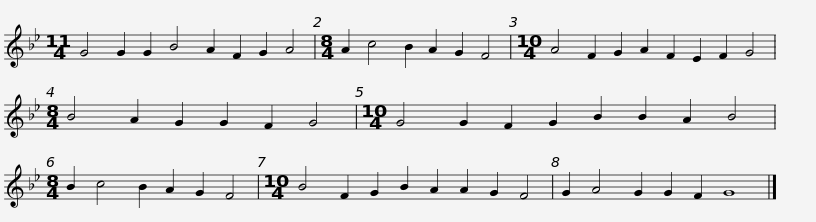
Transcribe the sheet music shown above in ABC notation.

X:1
L:1/8
M:11/4
I:linebreak $
K:Bb
V:1 treble
V:1
 G4 G2 G2 B4 A2 F2 G2 A4 |[M:8/4] A2 c4 B2 A2 G2 F4 |[M:10/4] A4 F2 G2 A2 F2 E2 F2 G4 |[M:8/4] B4 A2 G2 G2 F2 G4 |$[M:10/4] G4 G2 F2 G2 B2 B2 A2 B4 | %5
[M:8/4] B2 c4 B2 A2 G2 F4 |[M:10/4] B4 F2 G2 B2 A2 A2 G2 F4 | G2 A4 G2 G2 F2 G8 |] %8
